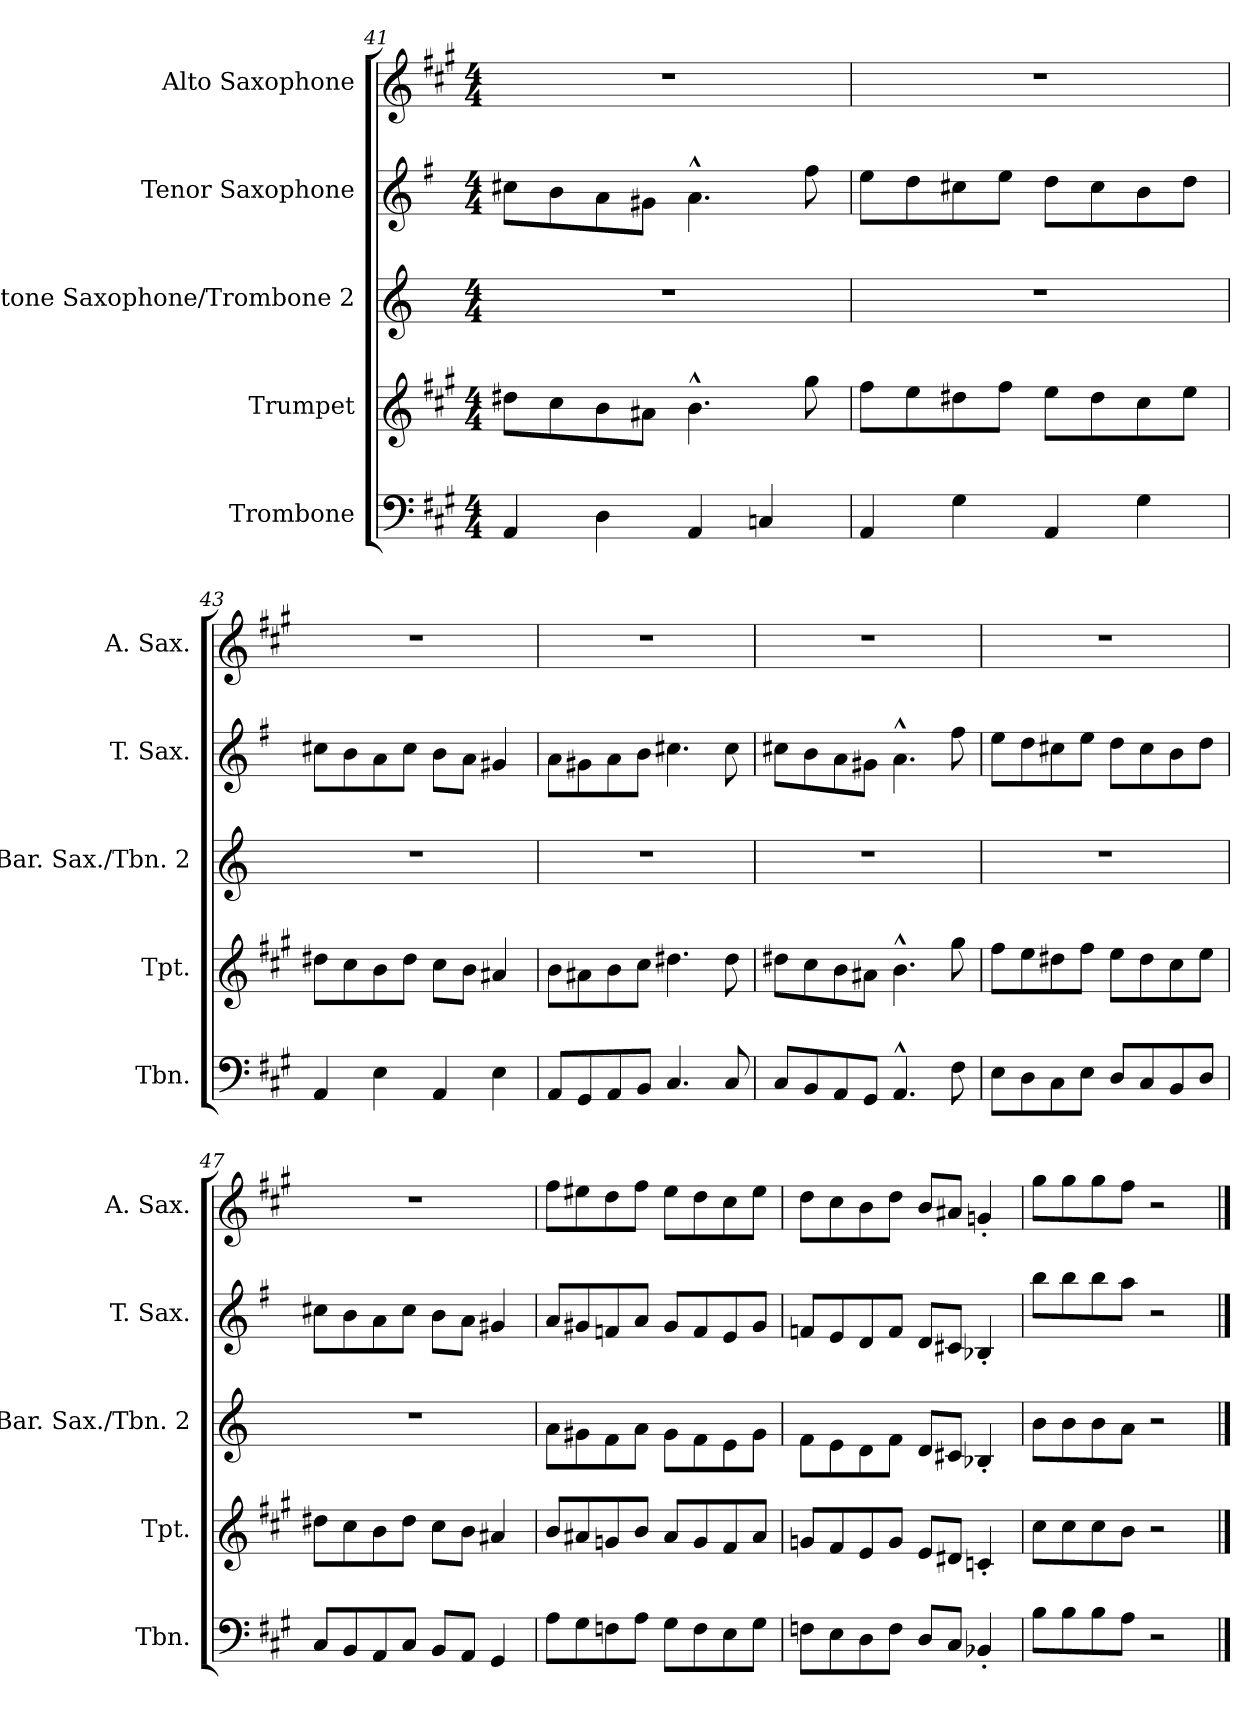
**kern	**kern	**kern	**kern	**kern
*part5	*part4	*part3	*part2	*part1
*staff5	*staff4	*staff3	*staff2	*staff1
*I"Trombone	*I"Trumpet	*I"Baritone Saxophone/Trombone 2	*I"Tenor Saxophone	*I"Alto Saxophone
*I'Tbn.	*I'Tpt.	*I'Bar. Sax./Tbn. 2	*I'T. Sax.	*I'A. Sax.
*clefF4	*clefG2	*clefG2	*clefG2	*clefG2
*	*ITrd1c2	*ITrd12c21	*ITrd8c14	*ITrd5c9
*k[f#c#g#]	*k[f#]	*k[]	*k[f#]	*k[]
*M4/4	*M4/4	*M4/4	*M4/4	*M4/4
=41	=41	=41	=41	=41
4AA/	8cc#X\L	1r	8c#X\L	1r
.	8b\	.	8B\	.
4D\	8a\	.	8A\	.
.	8g#X\J	.	8G#X\J	.
4AA/	4.a^^\	.	4.A^^\	.
4Cn/	.	.	.	.
.	8ff#\	.	8f#\	.
=42	=42	=42	=42	=42
4AA/	8ee\L	1r	8e\L	1r
.	8dd\	.	8d\	.
4G#\	8cc#X\	.	8c#X\	.
.	8ee\J	.	8e\J	.
4AA/	8dd\L	.	8d\L	.
.	8cc#\	.	8c#\	.
4G#\	8b\	.	8B\	.
.	8dd\J	.	8d\J	.
!!LO:LB:g=z
=43	=43	=43	=43	=43
4AA/	8cc#X\L	1r	8c#X\L	1r
.	8b\	.	8B\	.
4E\	8a\	.	8A\	.
.	8cc#\J	.	8c#\J	.
4AA/	8b\L	.	8B\L	.
.	8a\J	.	8A\J	.
4E\	4g#X/	.	4G#X/	.
=44	=44	=44	=44	=44
8AA/L	8a\L	1r	8A\L	1r
8GG#/	8g#X\	.	8G#X\	.
8AA/	8a\	.	8A\	.
8BB/J	8b\J	.	8B\J	.
4.C#/	4.cc#X\	.	4.c#X\	.
8C#/	8cc#\	.	8c#\	.
=45	=45	=45	=45	=45
8C#/L	8cc#X\L	1r	8c#X\L	1r
8BB/	8b\	.	8B\	.
8AA/	8a\	.	8A\	.
8GG#/J	8g#X\J	.	8G#X\J	.
4.AA^^/	4.a^^\	.	4.A^^\	.
8F#\	8ff#\	.	8f#\	.
=46	=46	=46	=46	=46
8E\L	8ee\L	1r	8e\L	1r
8D\	8dd\	.	8d\	.
8C#\	8cc#X\	.	8c#X\	.
8E\J	8ee\J	.	8e\J	.
8D/L	8dd\L	.	8d\L	.
8C#/	8cc#\	.	8c#\	.
8BB/	8b\	.	8B\	.
8D/J	8dd\J	.	8d\J	.
!!LO:PB:g=z
=47	=47	=47	=47	=47
8C#/L	8cc#X\L	1r	8c#X\L	1r
8BB/	8b\	.	8B\	.
8AA/	8a\	.	8A\	.
8C#/J	8cc#\J	.	8c#\J	.
8BB/L	8b\L	.	8B\L	.
8AA/J	8a\J	.	8A\J	.
4GG#/	4g#X/	.	4G#X/	.
=48	=48	=48	=48	=48
8A\L	8a/L	8A\L	8A/L	8a\L
8G#\	8g#X/	8G#X\	8G#X/	8g#X\
8Fn\	8fn/	8F\	8Fn/	8f\
8A\J	8a/J	8A\J	8A/J	8a\J
8G#\L	8g#/L	8G#\L	8G#/L	8g#\L
8F\	8f/	8F\	8F/	8f\
8E\	8e/	8E\	8E/	8e\
8G#\J	8g#/J	8G#\J	8G#/J	8g#\J
=49	=49	=49	=49	=49
8Fn\L	8fn/L	8F\L	8Fn/L	8f\L
8E\	8e/	8E\	8E/	8e\
8D\	8d/	8D\	8D/	8d\
8F\J	8f/J	8F\J	8F/J	8f\J
8D/L	8d/L	8D/L	8D/L	8d/L
8C#/J	8c#X/J	8C#X/J	8C#X/J	8c#X/J
4BB-X'/	4B-X'/	4BB-X'/	4BB-X'/	4B-X'/
=50	=50	=50	=50	=50
8B\L	8b\L	8B\L	8b\L	8b\L
8B\	8b\	8B\	8b\	8b\
8B\	8b\	8B\	8b\	8b\
8A\J	8a\J	8A\J	8a\J	8a\J
2r	2r	2r	2r	2r
==	==	==	==	==
*-	*-	*-	*-	*-
